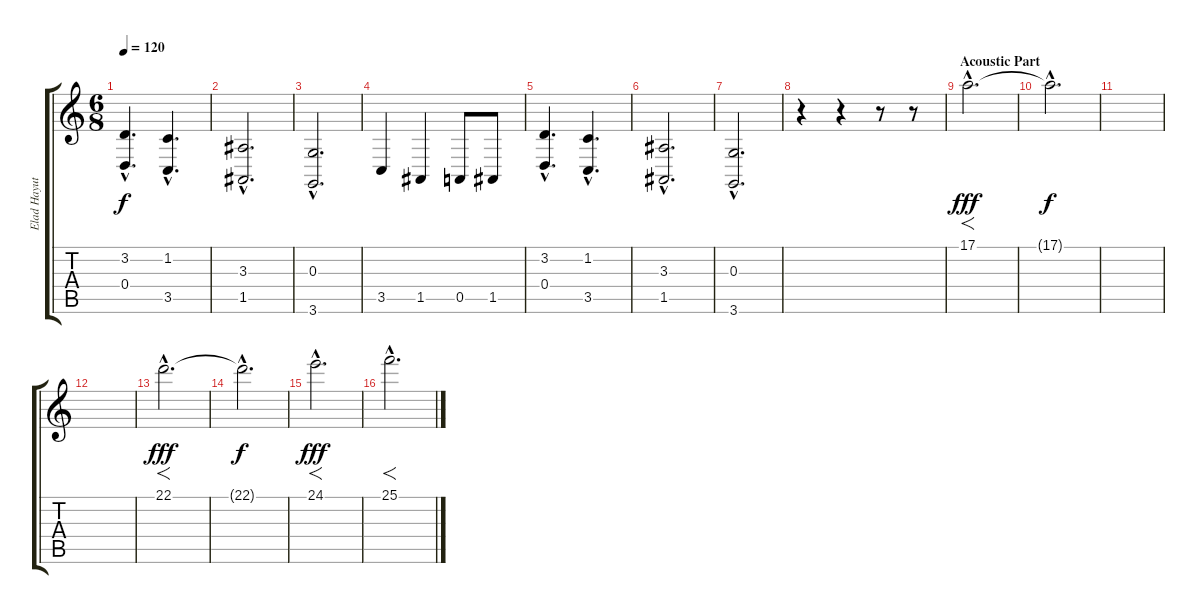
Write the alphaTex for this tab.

\track ("Elad Hayut" "Elad Hayut") {instrument pad8sweep}
\staff {score tabs}
\tuning (E4 B3 G3 D3 A2 E2) {hide}
\ts (6 8)
\tempo 120
\clef g2
\ks c
(3.2{hac} 0.4{hac}).4{d dy f} (1.2{hac} 3.5{hac}).4{d} |
(3.3{hac} 1.5{hac}).2{d} |
(0.3{hac} 3.6{hac}).2{d} |
3.5.4 1.5.4 0.5.8 1.5.8 |
(3.2{hac} 0.4{hac}).4{d} (1.2{hac} 3.5{hac}).4{d} |
(3.3{hac} 1.5{hac}).2{d} |
(0.3{hac} 3.6{hac}).2{d} |
r.4 r.4 r.8 r.8 |
\section ("" "Acoustic Part ")
17.1{hac}.2{f d dy fff instrument stringensemble1} |
17.1{hac t}.2{d dy f} |
|
|
22.1{hac}.2{f d dy fff} |
22.1{hac t}.2{d dy f} |
24.1{hac}.2{f d dy fff} |
25.1{hac}.2{f d}
